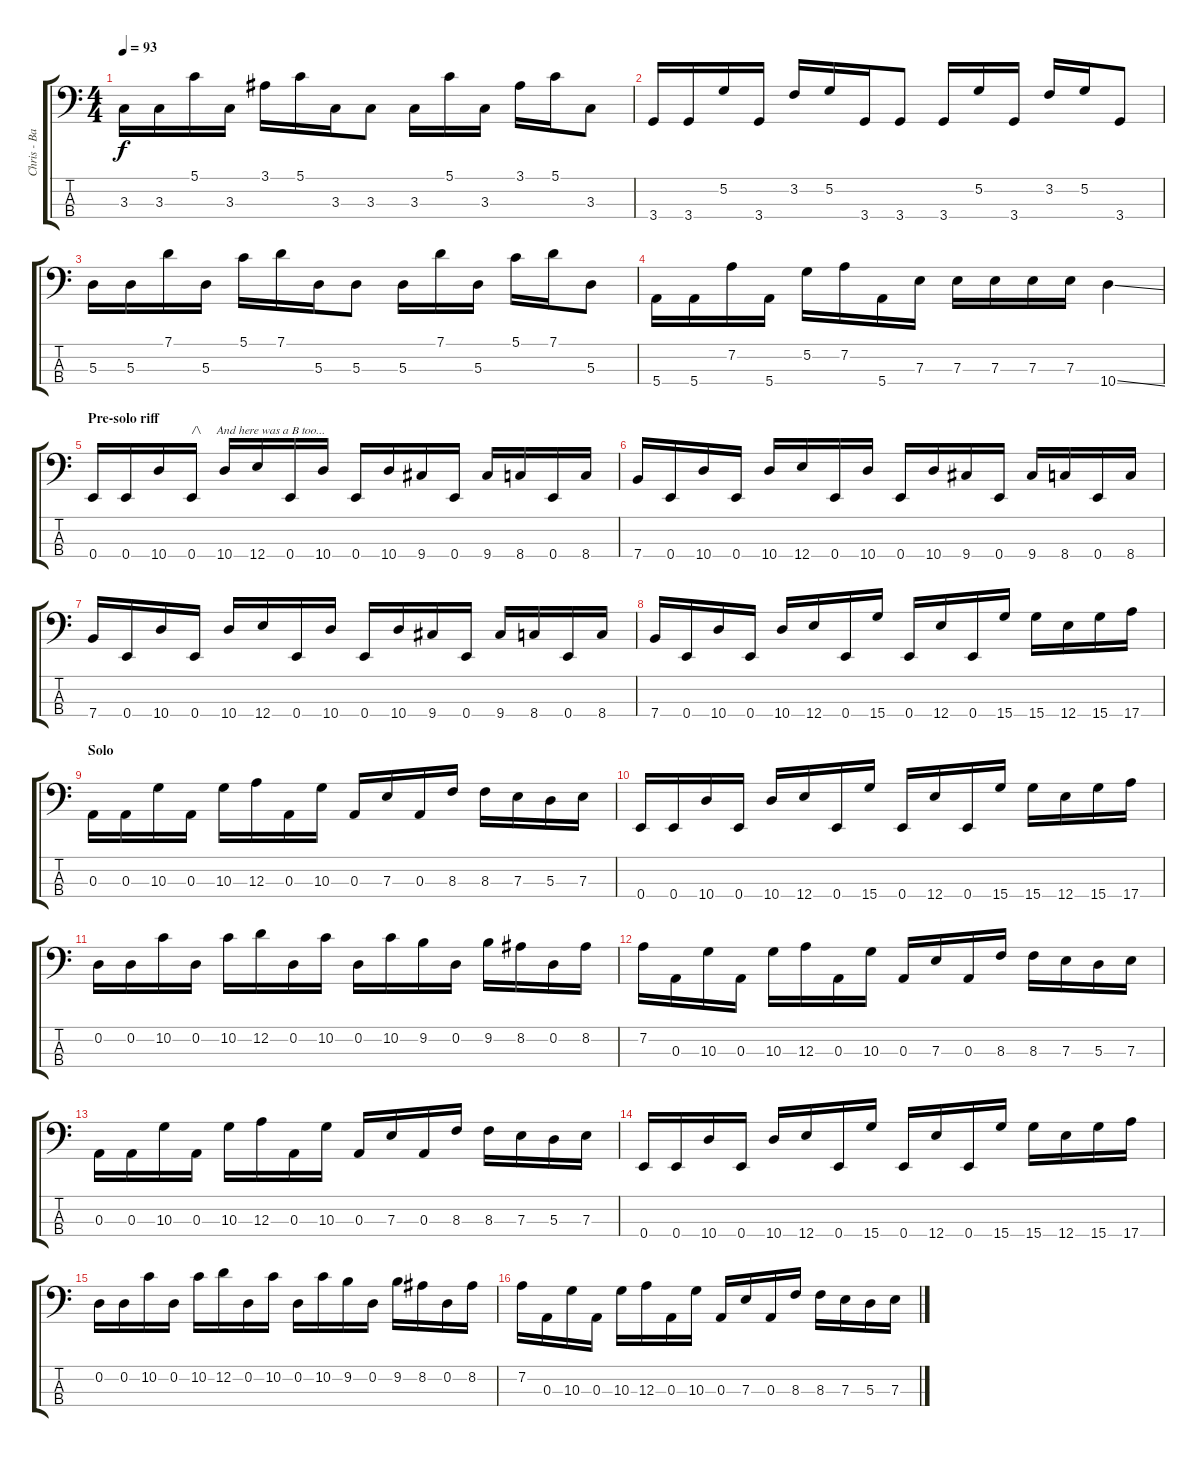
\track ("Chris - Bass" "Chris - Ba") {instrument synthbass1}
\staff {score tabs}
\tuning (G2 D2 A1 E1) {hide}
\ts (4 4)
\tempo 93
\clef f4
\ks c
3.3.16{dy f} 3.3.16 5.1.16 3.3.16 3.1.16 5.1.16 3.3.16 3.3.8 3.3.16 5.1.16 3.3.16 3.1.16 5.1.16 3.3.8 |
3.4.16 3.4.16 5.2.16 3.4.16 3.2.16 5.2.16 3.4.16 3.4.8 3.4.16 5.2.16 3.4.16 3.2.16 5.2.16 3.4.8 |
5.3.16 5.3.16 7.1.16 5.3.16 5.1.16 7.1.16 5.3.16 5.3.8 5.3.16 7.1.16 5.3.16 5.1.16 7.1.16 5.3.8 |
5.4.16 5.4.16 7.2.16 5.4.16 5.2.16 7.2.16 5.4.16 7.3.16 7.3.16 7.3.16 7.3.16 7.3.16 10.4{ss}.4 |
\section ("" "Pre-solo riff")
0.4.16 0.4.16 10.4.16 0.4.16{txt "/\\     And here was a B too..."} 10.4.16 12.4.16 0.4.16 10.4.16 0.4.16 10.4.16 9.4.16 0.4.16 9.4.16 8.4.16 0.4.16 8.4.16 |
7.4.16 0.4.16 10.4.16 0.4.16 10.4.16 12.4.16 0.4.16 10.4.16 0.4.16 10.4.16 9.4.16 0.4.16 9.4.16 8.4.16 0.4.16 8.4.16 |
7.4.16 0.4.16 10.4.16 0.4.16 10.4.16 12.4.16 0.4.16 10.4.16 0.4.16 10.4.16 9.4.16 0.4.16 9.4.16 8.4.16 0.4.16 8.4.16 |
7.4.16 0.4.16 10.4.16 0.4.16 10.4.16 12.4.16 0.4.16 15.4.16 0.4.16 12.4.16 0.4.16 15.4.16 15.4.16 12.4.16 15.4.16 17.4.16 |
\section ("" "Solo")
0.3.16 0.3.16 10.3.16 0.3.16 10.3.16 12.3.16 0.3.16 10.3.16 0.3.16 7.3.16 0.3.16 8.3.16 8.3.16 7.3.16 5.3.16 7.3.16 |
0.4.16 0.4.16 10.4.16 0.4.16 10.4.16 12.4.16 0.4.16 15.4.16 0.4.16 12.4.16 0.4.16 15.4.16 15.4.16 12.4.16 15.4.16 17.4.16 |
0.2.16 0.2.16 10.2.16 0.2.16 10.2.16 12.2.16 0.2.16 10.2.16 0.2.16 10.2.16 9.2.16 0.2.16 9.2.16 8.2.16 0.2.16 8.2.16 |
7.2.16 0.3.16 10.3.16 0.3.16 10.3.16 12.3.16 0.3.16 10.3.16 0.3.16 7.3.16 0.3.16 8.3.16 8.3.16 7.3.16 5.3.16 7.3.16 |
0.3.16 0.3.16 10.3.16 0.3.16 10.3.16 12.3.16 0.3.16 10.3.16 0.3.16 7.3.16 0.3.16 8.3.16 8.3.16 7.3.16 5.3.16 7.3.16 |
0.4.16 0.4.16 10.4.16 0.4.16 10.4.16 12.4.16 0.4.16 15.4.16 0.4.16 12.4.16 0.4.16 15.4.16 15.4.16 12.4.16 15.4.16 17.4.16 |
0.2.16 0.2.16 10.2.16 0.2.16 10.2.16 12.2.16 0.2.16 10.2.16 0.2.16 10.2.16 9.2.16 0.2.16 9.2.16 8.2.16 0.2.16 8.2.16 |
7.2.16 0.3.16 10.3.16 0.3.16 10.3.16 12.3.16 0.3.16 10.3.16 0.3.16 7.3.16 0.3.16 8.3.16 8.3.16 7.3.16 5.3.16 7.3.16
